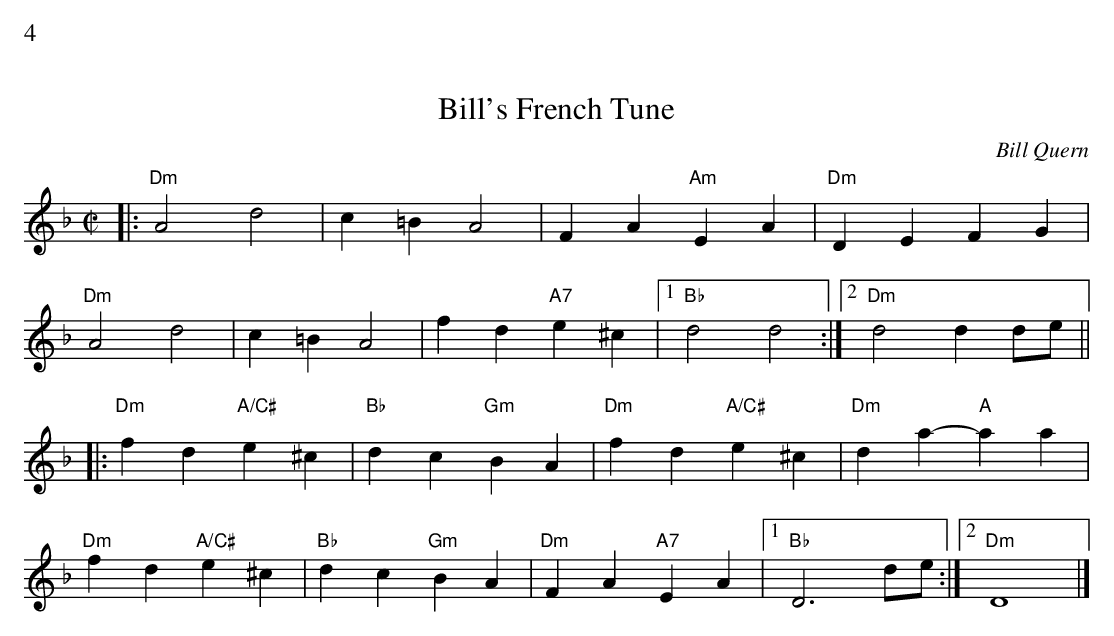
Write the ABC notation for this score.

X:1
%%text 4
T:Bill's French Tune
C:Bill Quern
M:C|
L:1/4
K:Dm
|:"Dm" A2 d2 | c =B A2 | FA "Am"EA| "Dm" DEFG|
"Dm" A2 d2 | c =B A2 | fd "A7"e ^c|1"Bb" d2 d2 :|2"Dm"d2 d d/e/||
|:"Dm" fd "A/C#" e^c| "Bb" dc "Gm" BA | "Dm"fd "A/C#"e^c | "Dm"d a-"A"a a|
"Dm" fd "A/C#" e^c| "Bb" dc "Gm" BA |"Dm"FA "A7"EA |1 "Bb" D3 d/e/:|2"Dm" D4|]
